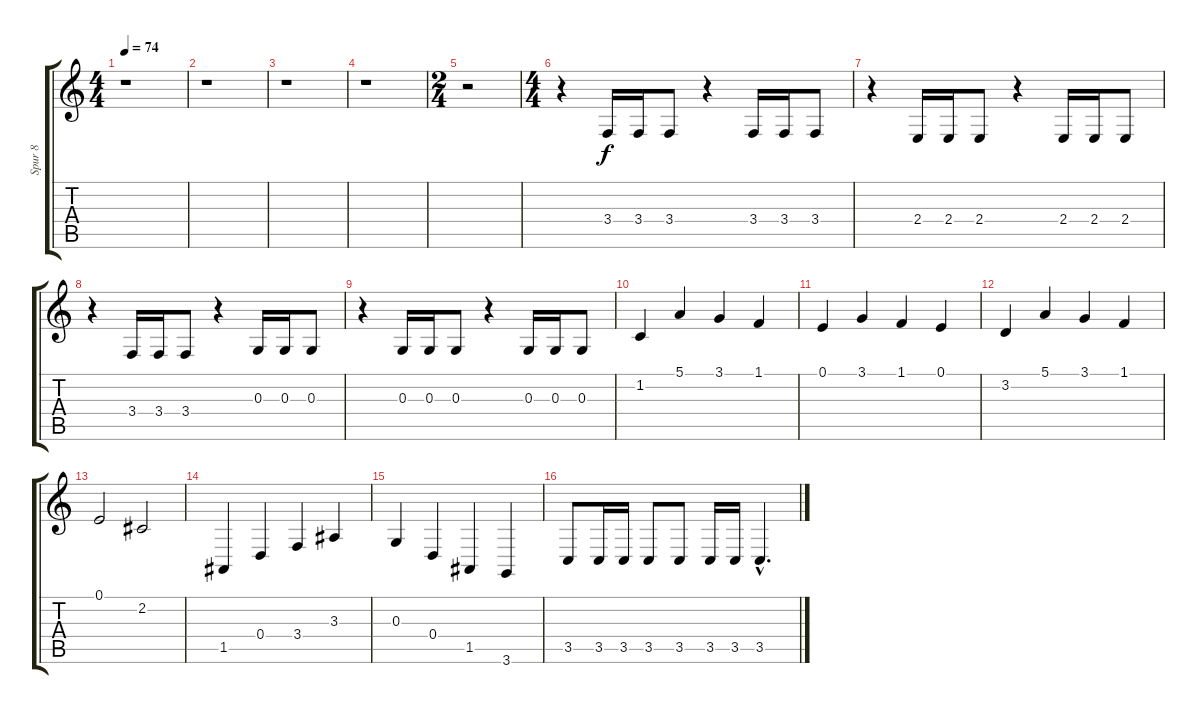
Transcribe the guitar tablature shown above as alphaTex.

\track ("Spur 8" "Spur 8") {instrument tuba}
\staff {score tabs}
\tuning (E4 B3 G3 D3 A2 E2) {hide}
\ts (4 4)
\tempo 74
\clef g2
\ks c
r.1{dy f} |
r.1 |
r.1 |
r.1 |
\ts (2 4)
r.2 |
\ts (4 4)
r.4 3.4.16{volume 11} 3.4.16 3.4.8 r.4 3.4.16{volume 11} 3.4.16 3.4.8 |
r.4 2.4.16{volume 11} 2.4.16{volume 11} 2.4.8 r.4 2.4.16{volume 11} 2.4.16 2.4.8{volume 11} |
r.4 3.4.16{volume 11} 3.4.16 3.4.8 r.4 0.3.16{volume 12} 0.3.16 0.3.8 |
r.4 0.3.16{volume 12} 0.3.16 0.3.8 r.4 0.3.16{volume 12} 0.3.16{volume 12} 0.3.8 |
1.2.4 5.1.4 3.1.4 1.1.4 |
0.1.4 3.1.4 1.1.4 0.1.4 |
3.2.4 5.1.4 3.1.4 1.1.4 |
0.1.2 2.2.2 |
1.5.4 0.4.4 3.4.4 3.3.4 |
0.3.4 0.4.4 1.5.4 3.6.4 |
3.5.8 3.5.16{volume 12} 3.5.16{volume 12} 3.5.8{volume 11} 3.5.8{volume 11} 3.5.16{volume 11} 3.5.16{volume 11} 3.5{hac}.4{d volume 10}
